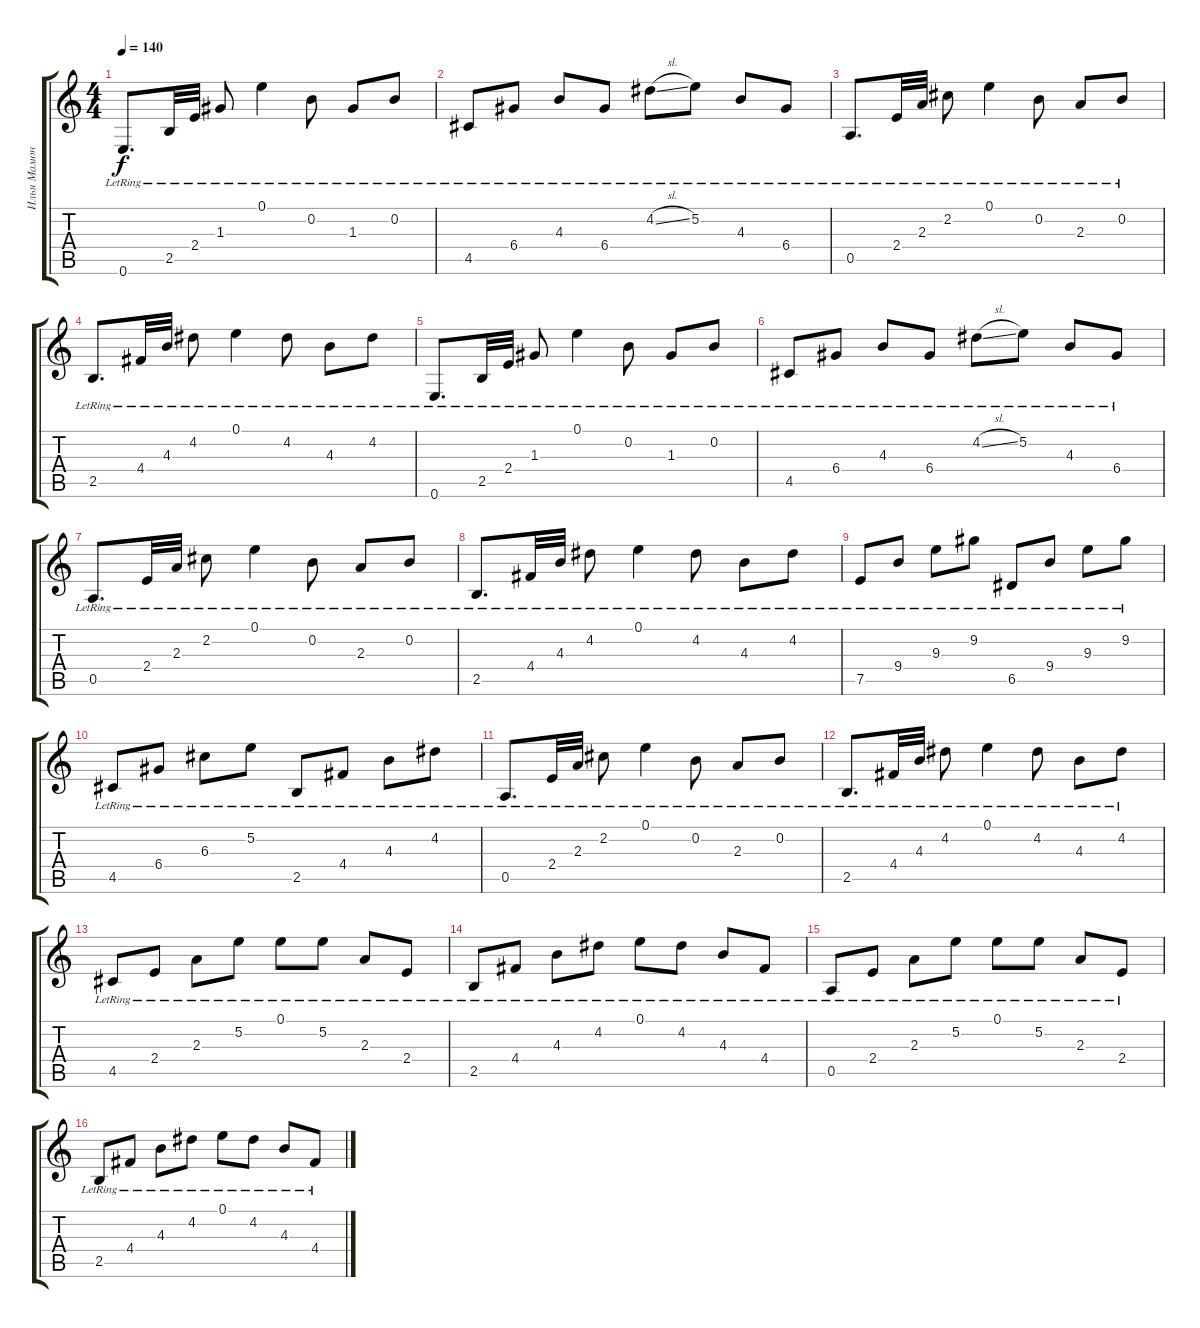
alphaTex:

\track ("Илья Мамонтов" "Илья Мамон") {instrument acousticguitarsteel}
\staff {score tabs}
\tuning (E4 B3 G3 D3 A2 E2) {hide}
\ts (4 4)
\tempo 140
\clef g2
\ks c
0.6{lr}.8{d dy f} 2.5{lr}.32 2.4{lr}.32 1.3{lr}.8 0.1{lr}.4 0.2{lr}.8 1.3{lr}.8 0.2{lr}.8 |
4.5{lr}.8 6.4{lr}.8 4.3{lr}.8 6.4{lr}.8 4.2{sl lr}.8 5.2{lr}.8 4.3{lr}.8 6.4{lr}.8 |
0.5{lr}.8{d} 2.4{lr}.32 2.3{lr}.32 2.2{lr}.8 0.1{lr}.4 0.2{lr}.8 2.3{lr}.8 0.2{lr}.8 |
2.5{lr}.8{d} 4.4{lr}.32 4.3{lr}.32 4.2{lr}.8 0.1{lr}.4 4.2{lr}.8 4.3{lr}.8 4.2{lr}.8 |
0.6{lr}.8{d} 2.5{lr}.32 2.4{lr}.32 1.3{lr}.8 0.1{lr}.4 0.2{lr}.8 1.3{lr}.8 0.2{lr}.8 |
4.5{lr}.8 6.4{lr}.8 4.3{lr}.8 6.4{lr}.8 4.2{sl lr}.8 5.2{lr}.8 4.3{lr}.8 6.4{lr}.8 |
0.5{lr}.8{d} 2.4{lr}.32 2.3{lr}.32 2.2{lr}.8 0.1{lr}.4 0.2{lr}.8 2.3{lr}.8 0.2{lr}.8 |
2.5{lr}.8{d} 4.4{lr}.32 4.3{lr}.32 4.2{lr}.8 0.1{lr}.4 4.2{lr}.8 4.3{lr}.8 4.2{lr}.8 |
7.5{lr}.8 9.4{lr}.8 9.3{lr}.8 9.2{lr}.8 6.5{lr}.8 9.4{lr}.8 9.3{lr}.8 9.2{lr}.8 |
4.5{lr}.8 6.4{lr}.8 6.3{lr}.8 5.2{lr}.8 2.5{lr}.8 4.4{lr}.8 4.3{lr}.8 4.2{lr}.8 |
0.5{lr}.8{d} 2.4{lr}.32 2.3{lr}.32 2.2{lr}.8 0.1{lr}.4 0.2{lr}.8 2.3{lr}.8 0.2{lr}.8 |
2.5{lr}.8{d} 4.4{lr}.32 4.3{lr}.32 4.2{lr}.8 0.1{lr}.4 4.2{lr}.8 4.3{lr}.8 4.2{lr}.8 |
4.5{lr}.8 2.4{lr}.8 2.3{lr}.8 5.2{lr}.8 0.1{lr}.8 5.2{lr}.8 2.3{lr}.8 2.4{lr}.8 |
2.5{lr}.8 4.4{lr}.8 4.3{lr}.8 4.2{lr}.8 0.1{lr}.8 4.2{lr}.8 4.3{lr}.8 4.4{lr}.8 |
0.5{lr}.8 2.4{lr}.8 2.3{lr}.8 5.2{lr}.8 0.1{lr}.8 5.2{lr}.8 2.3{lr}.8 2.4{lr}.8 |
2.5{lr}.8 4.4{lr}.8 4.3{lr}.8 4.2{lr}.8 0.1{lr}.8 4.2{lr}.8 4.3{lr}.8 4.4{lr}.8
